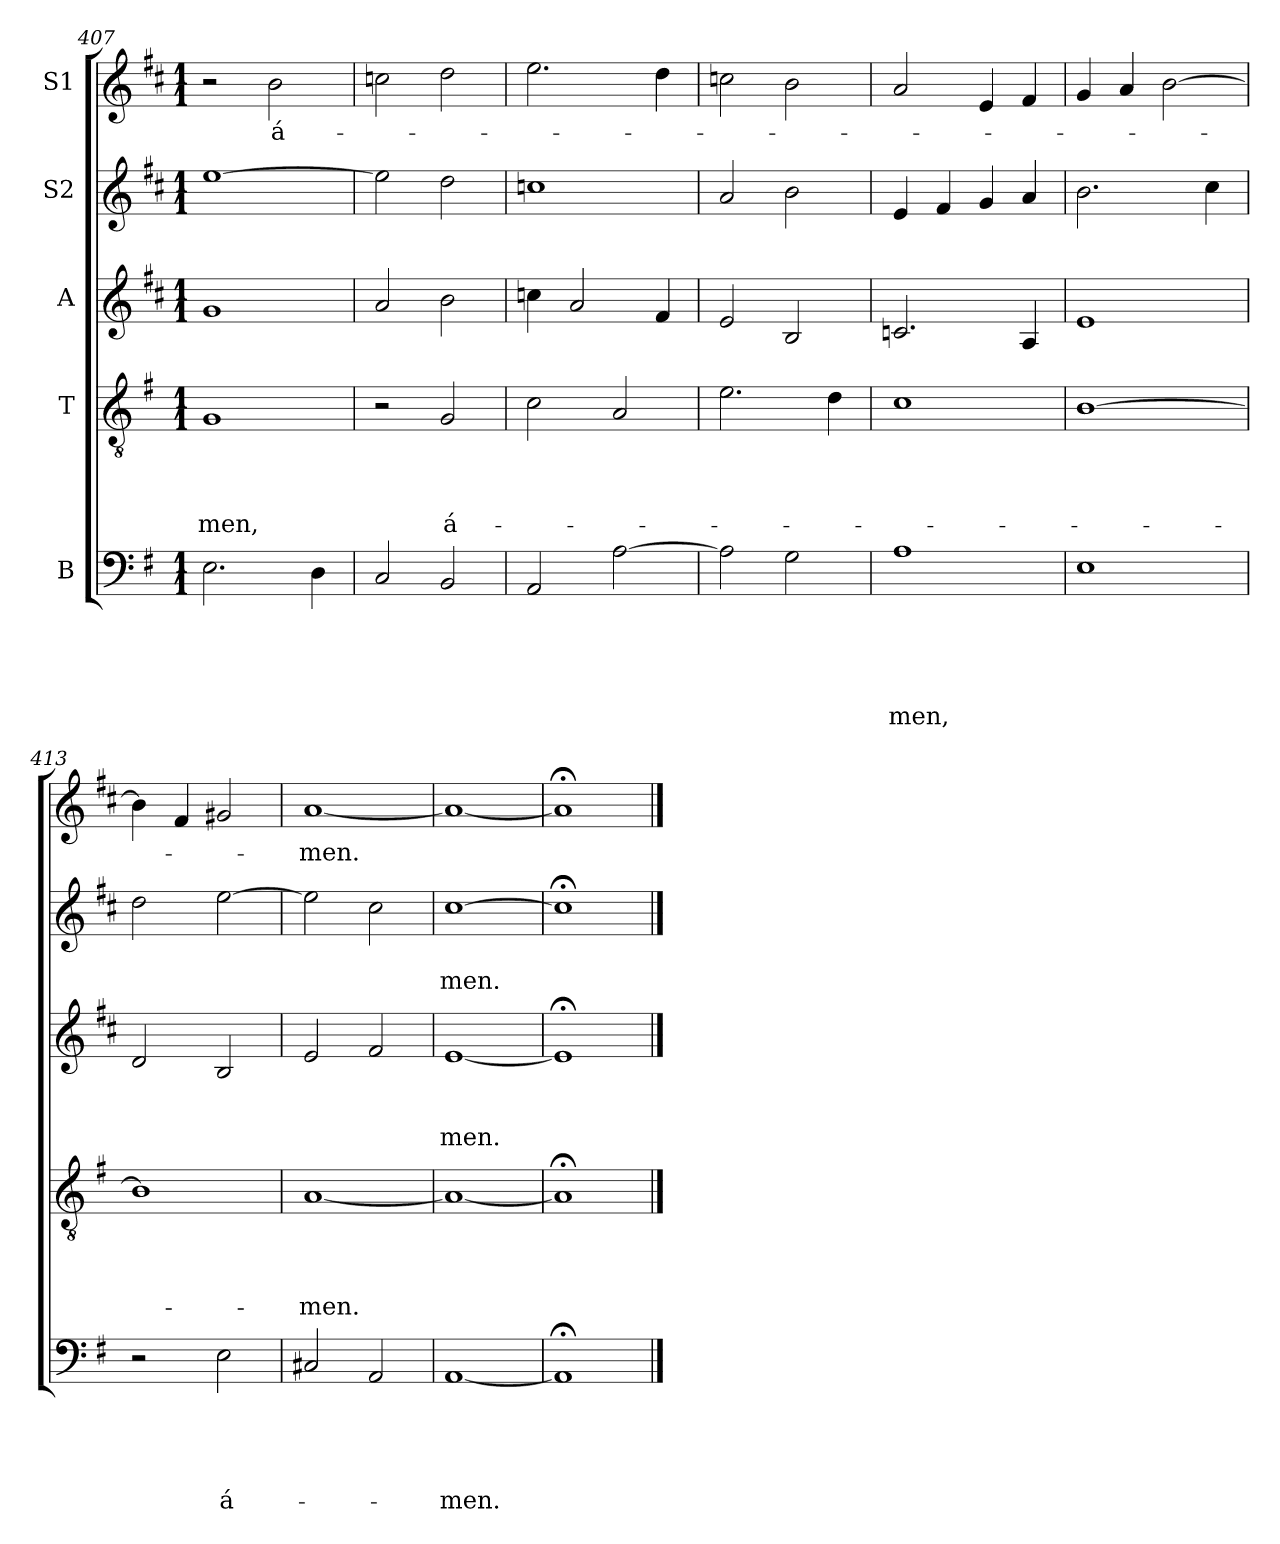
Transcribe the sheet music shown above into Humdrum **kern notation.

**kern	**text	**text	**text	**text	**text	**kern	**text	**text	**text	**text	**kern	**text	**text	**text	**kern	**text	**text	**kern	**text
*part5	*part5	*part5	*part5	*part5	*part5	*part4	*part4	*part4	*part4	*part4	*part3	*part3	*part3	*part3	*part2	*part2	*part2	*part1	*part1
*staff5	*staff5	*staff5	*staff5	*staff5	*staff5	*staff4	*staff4	*staff4	*staff4	*staff4	*staff3	*staff3	*staff3	*staff3	*staff2	*staff2	*staff2	*staff1	*staff1
*I"B	*	*	*	*	*	*I"T	*	*	*	*	*I"A	*	*	*	*I"S2	*	*	*I"S1	*
*clefF4	*	*	*	*	*	*clefGv2	*	*	*	*	*clefG2	*	*	*	*clefG2	*	*	*clefG2	*
*k[f#]	*	*	*	*	*	*k[f#]	*	*	*	*	*k[f#c#]	*	*	*	*k[f#c#]	*	*	*k[f#c#]	*
*G:	*	*	*	*	*	*G:	*	*	*	*	*D:	*	*	*	*D:	*	*	*D:	*
*M1/1	*	*	*	*	*	*M1/1	*	*	*	*	*M1/1	*	*	*	*M1/1	*	*	*M1/1	*
=407	=407	=407	=407	=407	=407	=407	=407	=407	=407	=407	=407	=407	=407	=407	=407	=407	=407	=407	=407
!	!	!	!	!	!	!	!	!	!	!LO:LY:b	!	!	!	!	!	!	!	!	!
2.E\	.	.	.	.	.	1G	.	.	.	-men,	1g	.	.	.	[1ee	.	.	2r	.
!	!	!	!	!	!	!	!	!	!	!	!	!	!	!	!	!	!	!	!LO:LY:b
.	.	.	.	.	.	.	.	.	.	.	.	.	.	.	.	.	.	2b\	á-
4D\	.	.	.	.	.	.	.	.	.	.	.	.	.	.	.	.	.	.	.
=408	=408	=408	=408	=408	=408	=408	=408	=408	=408	=408	=408	=408	=408	=408	=408	=408	=408	=408	=408
2C/	.	.	.	.	.	2r	.	.	.	.	2a/	.	.	.	2ee\]	.	.	2ccn\	.
!	!	!	!	!	!	!	!	!	!	!LO:LY:b	!	!	!	!	!	!	!	!	!
2BB/	.	.	.	.	.	2G/	.	.	.	á-	2b\	.	.	.	2dd\	.	.	2dd\	.
=409	=409	=409	=409	=409	=409	=409	=409	=409	=409	=409	=409	=409	=409	=409	=409	=409	=409	=409	=409
2AA/	.	.	.	.	.	2c\	.	.	.	.	4ccni\	.	.	.	1ccni	.	.	2.ee\	.
.	.	.	.	.	.	.	.	.	.	.	2a/	.	.	.	.	.	.	.	.
[2A\	.	.	.	.	.	2A/	.	.	.	.	.	.	.	.	.	.	.	.	.
.	.	.	.	.	.	.	.	.	.	.	4f#/	.	.	.	.	.	.	4dd\	.
!!LO:LB:g=z
=410	=410	=410	=410	=410	=410	=410	=410	=410	=410	=410	=410	=410	=410	=410	=410	=410	=410	=410	=410
2A\]	.	.	.	.	.	2.e\	.	.	.	.	2e/	.	.	.	2a/	.	.	2ccni\	.
2G\	.	.	.	.	.	.	.	.	.	.	2B/	.	.	.	2b\	.	.	2b\	.
.	.	.	.	.	.	4d\	.	.	.	.	.	.	.	.	.	.	.	.	.
=411	=411	=411	=411	=411	=411	=411	=411	=411	=411	=411	=411	=411	=411	=411	=411	=411	=411	=411	=411
!	!	!	!	!	!LO:LY:b	!	!	!	!	!	!	!	!	!	!	!	!	!	!
1A	.	.	.	.	-men,	1c	.	.	.	.	2.cn/	.	.	.	4e/	.	.	2a/	.
.	.	.	.	.	.	.	.	.	.	.	.	.	.	.	4f#/	.	.	.	.
.	.	.	.	.	.	.	.	.	.	.	.	.	.	.	4g/	.	.	4e/	.
.	.	.	.	.	.	.	.	.	.	.	4A/	.	.	.	4a/	.	.	4f#/	.
=412	=412	=412	=412	=412	=412	=412	=412	=412	=412	=412	=412	=412	=412	=412	=412	=412	=412	=412	=412
1E	.	.	.	.	.	[1B	.	.	.	.	1e	.	.	.	2.b\	.	.	4g/	.
.	.	.	.	.	.	.	.	.	.	.	.	.	.	.	.	.	.	4a/	.
.	.	.	.	.	.	.	.	.	.	.	.	.	.	.	.	.	.	[2b\	.
.	.	.	.	.	.	.	.	.	.	.	.	.	.	.	4cc#\	.	.	.	.
=413	=413	=413	=413	=413	=413	=413	=413	=413	=413	=413	=413	=413	=413	=413	=413	=413	=413	=413	=413
2r	.	.	.	.	.	1B]	.	.	.	.	2d/	.	.	.	2dd\	.	.	4b\]	.
.	.	.	.	.	.	.	.	.	.	.	.	.	.	.	.	.	.	4f#/	.
!	!	!	!	!	!LO:LY:b	!	!	!	!	!	!	!	!	!	!	!	!	!	!
2E\	.	.	.	.	á-	.	.	.	.	.	2B/	.	.	.	[2ee\	.	.	2g#i/	.
=414	=414	=414	=414	=414	=414	=414	=414	=414	=414	=414	=414	=414	=414	=414	=414	=414	=414	=414	=414
!	!	!	!	!	!	!	!	!	!	!LO:LY:b	!	!	!	!	!	!	!	!	!LO:LY:b
2C#i/	.	.	.	.	.	[1A	.	.	.	-men.	2e/	.	.	.	2ee\]	.	.	[1a	-men.
2AA/	.	.	.	.	.	.	.	.	.	.	2f#/	.	.	.	2cc#\	.	.	.	.
=415	=415	=415	=415	=415	=415	=415	=415	=415	=415	=415	=415	=415	=415	=415	=415	=415	=415	=415	=415
!	!	!	!	!	!LO:LY:b	!	!	!	!	!	!	!	!	!LO:LY:b	!	!	!LO:LY:b	!	!
[1AA	.	.	.	.	-men.	1A_	.	.	.	.	[1e	.	.	-men.	[1cc#	.	-men.	1a_	.
!!LO:PB:g=z
=416	=416	=416	=416	=416	=416	=416	=416	=416	=416	=416	=416	=416	=416	=416	=416	=416	=416	=416	=416
1AA;]	.	.	.	.	.	1A;]	.	.	.	.	1e;]	.	.	.	1cc#;<]	.	.	1a;]	.
==	==	==	==	==	==	==	==	==	==	==	==	==	==	==	==	==	==	==	==
*-	*-	*-	*-	*-	*-	*-	*-	*-	*-	*-	*-	*-	*-	*-	*-	*-	*-	*-	*-
